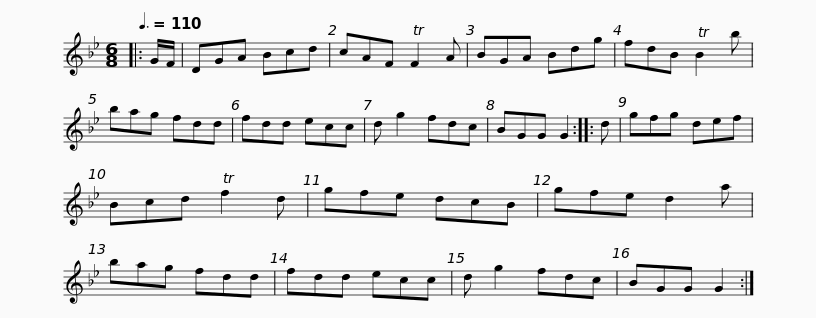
X:1
L:1/8
Q:3/8=110
M:6/8
I:linebreak $
K:Gmin
V:1 treble
V:1
|: G/F/ | DGA Bcd | cAF TF2 A | BGA Bdg | fdB TB2 b | %5
 bag fdd | fdd ecc | d g2 fdc |$ BGG G2 :: d | %10
 gfg def | Bcd Tf2 d | gfe dcB | gfe d2 a | bag fdd | %15
 fdd ecc |$ d g2 fdc | BGG G2 :| %18
